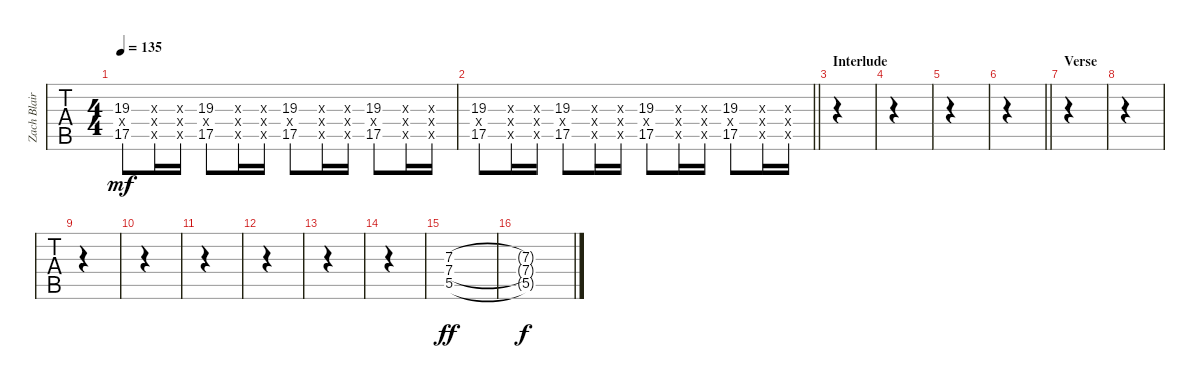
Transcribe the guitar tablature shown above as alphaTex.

\track ("Zach Blair - Guitar One" "Zach Blair") {instrument distortionguitar}
\staff {tabs}
\tuning (Eb4 Bb3 Gb3 Db3 Ab2 Eb2) {hide}
\ts (4 4)
\tempo 135
\clef g2
\ks c
(19.3 17.4{x} 17.5).8{dy mf} (17.3{x} 17.4{x} 17.5{x}).16 (17.3{x} 17.4{x} 17.5{x}).16 (19.3 17.4{x} 17.5).8 (17.3{x} 17.4{x} 17.5{x}).16 (17.3{x} 17.4{x} 17.5{x}).16 (19.3 17.4{x} 17.5).8 (17.3{x} 17.4{x} 17.5{x}).16 (17.3{x} 17.4{x} 17.5{x}).16 (19.3 17.4{x} 17.5).8 (17.3{x} 17.4{x} 17.5{x}).16 (17.3{x} 17.4{x} 17.5{x}).16 |
\barLineRight lightlight
(19.3 17.4{x} 17.5).8 (17.3{x} 17.4{x} 17.5{x}).16 (17.3{x} 17.4{x} 17.5{x}).16 (19.3 17.4{x} 17.5).8 (17.3{x} 17.4{x} 17.5{x}).16 (17.3{x} 17.4{x} 17.5{x}).16 (19.3 17.4{x} 17.5).8 (17.3{x} 17.4{x} 17.5{x}).16 (17.3{x} 17.4{x} 17.5{x}).16 (19.3 17.4{x} 17.5).8 (17.3{x} 17.4{x} 17.5{x}).16 (17.3{x} 17.4{x} 17.5{x}).16 |
\section ("" "Interlude")
|
|
|
\barLineRight lightlight
|
\section ("" "Verse")
|
|
|
|
|
|
|
|
(7.3 7.4 5.5).1{dy ff} |
(7.3{t} 7.4{t} 5.5{t}).1{dy f}
